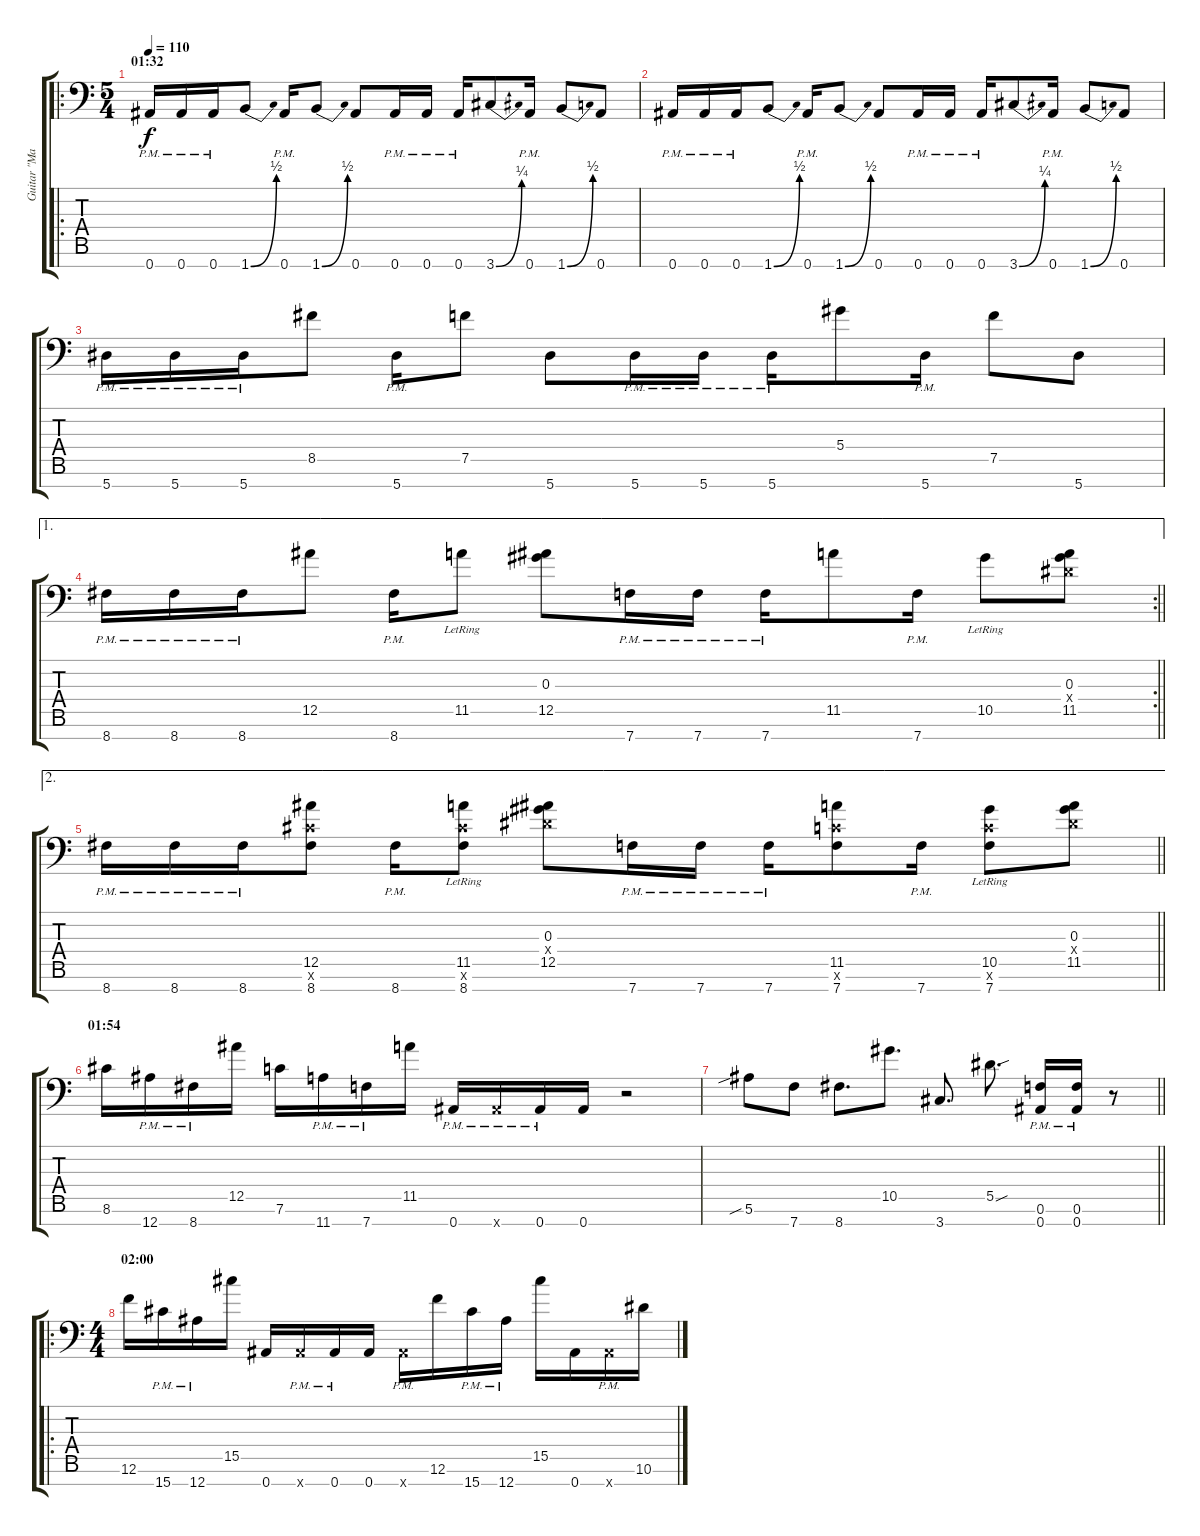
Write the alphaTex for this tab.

\track ("Guitar \"Main\"" "Guitar \"Ma") {instrument overdrivenguitar}
\staff {score tabs}
\tuning (F4 C4 Ab3 Eb3 Bb2 F2 Bb1) {hide}
\ro
\ts (5 4)
\section ("" "01:32")
\tempo 110
\clef f4
\ks c
0.7{pm}.16{dy f} 0.7{pm}.16 0.7{pm}.16 1.7{be (bend 0 0 60 2)}.8 0.7{pm}.16 1.7{be (bend 0 0 60 2)}.8 0.7.8 0.7{pm}.16 0.7{pm}.16 0.7{pm}.16 3.7{be (bend 0 0 60 1)}.8 0.7{pm}.16 1.7{be (bend 0 0 60 2)}.8 0.7.8 |
0.7{pm}.16 0.7{pm}.16 0.7{pm}.16 1.7{be (bend 0 0 60 2)}.8 0.7{pm}.16 1.7{be (bend 0 0 60 2)}.8 0.7.8 0.7{pm}.16 0.7{pm}.16 0.7{pm}.16 3.7{be (bend 0 0 60 1)}.8 0.7{pm}.16 1.7{be (bend 0 0 60 2)}.8 0.7.8 |
5.7{pm}.16 5.7{pm}.16 5.7{pm}.16 8.5.8 5.7{pm}.16 7.5.8 5.7.8 5.7{pm}.16 5.7{pm}.16 5.7{pm}.16 5.4.8 5.7{pm}.16 7.5.8 5.7.8 |
\ae 1
\rc 2
\barLineRight lightlight
8.7{pm}.16 8.7{pm}.16 8.7{pm}.16 12.5.8 8.7{pm}.16 11.5{lr}.8 (0.3 12.5).8 7.7{pm}.16 7.7{pm}.16 7.7{pm}.16 11.5.8 7.7{pm}.16 10.5{lr}.8 (0.3 0.4{x} 11.5).8 |
\ae 2
\barLineRight lightlight
8.7{pm}.16 8.7{pm}.16 8.7{pm}.16 (12.5 8.6{x} 8.7).8 8.7{pm}.16 (11.5{lr} 8.6{x} 8.7).8 (0.3 0.4{x} 12.5).8 7.7{pm}.16 7.7{pm}.16 7.7{pm}.16 (11.5 7.6{x} 7.7).8 7.7{pm}.16 (10.5{lr} 7.6{x} 7.7).8 (0.3 0.4{x} 11.5).8 |
\section ("" "01:54")
8.6.16 12.7{pm}.16 8.7{pm}.16 12.5.16 7.6.16 11.7{pm}.16 7.7{pm}.16 11.5.16 0.7{pm}.16 0.7{pm x}.16 0.7{pm}.16 0.7.16 r.2 |
\barLineRight lightlight
5.6{sib}.8 7.7.8 8.7.8{d} 10.5.8{d} 3.7.8{d} 5.5{sou}.8{d} (0.6{pm} 0.7{pm}).16 (0.6{pm} 0.7{pm}).16 r.8 |
\ro
\ts (4 4)
\section ("" "02:00")
12.6.16 15.7{pm}.16 12.7{pm}.16 15.5.16 0.7.16 0.7{pm x}.16 0.7{pm}.16 0.7.16 0.7{pm x}.16 12.6.16 15.7{pm}.16 12.7{pm}.16 15.5.16 0.7.16 0.7{pm x}.16 10.6.16
